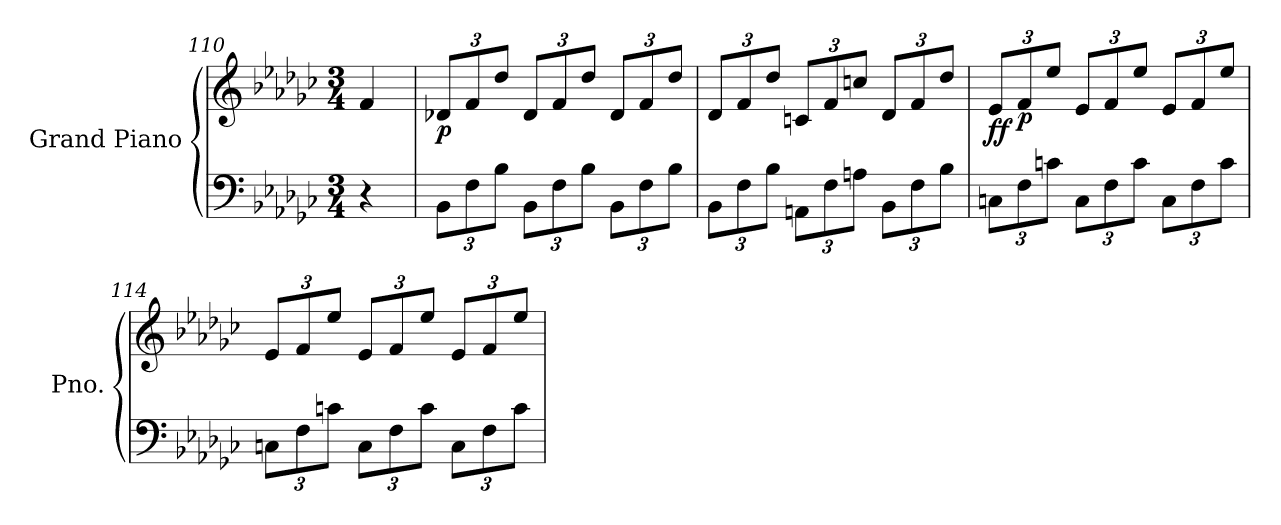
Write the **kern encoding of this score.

**kern	**kern	**dynam
*part1	*part1	*part1
*staff2	*staff1	*staff1/2
*I"Grand Piano	*	*
*I'Pno.	*	*
!!LO:LB:g=z
*clefF4	*clefG2	*
*k[b-e-a-d-g-c-]	*k[b-e-a-d-g-c-]	*
*M3/4	*M3/4	*
=110	=110	=110
4r	4f/	.
=111	=111	=111
*Xbrackettup	*Xbrackettup	*
!	!	!LO:DY:b
12BB-\L	12d-X/L	p
12F\	12f/	.
12B-\J	12dd-/J	.
12BB-\L	12d-/L	.
12F\	12f/	.
12B-\J	12dd-/J	.
12BB-\L	12d-/L	.
12F\	12f/	.
12B-\J	12dd-/J	.
=112	=112	=112
12BB-\L	12d-/L	.
12F\	12f/	.
12B-\J	12dd-/J	.
12AAn\L	12cn/L	.
12F\	12f/	.
12An\J	12ccn/J	.
12BB-\L	12d-/L	.
12F\	12f/	.
12B-\J	12dd-/J	.
=113	=113	=113
!	!	!LO:DY:b
12Cn\L	12e-/L	ff
!	!	!LO:DY:b
12F\	12f/	p
12cn\J	12ee-/J	.
12C\L	12e-/L	.
12F\	12f/	.
12c\J	12ee-/J	.
12C\L	12e-/L	.
12F\	12f/	.
12c\J	12ee-/J	.
=114	=114	=114
12Cn\L	12e-/L	.
12F\	12f/	.
12cn\J	12ee-/J	.
12C\L	12e-/L	.
12F\	12f/	.
12c\J	12ee-/J	.
12C\L	12e-/L	.
12F\	12f/	.
12c\J	12ee-/J	.
=	=	=
*-	*-	*-
